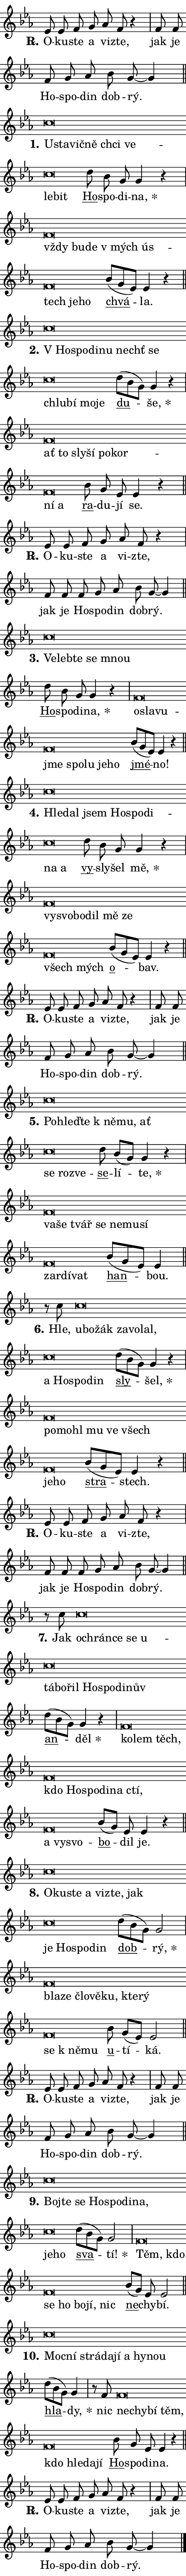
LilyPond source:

\version "2.22.1"
\header { tagline = "" }
\paper {
  indent = 0\cm
  top-margin = 0\cm
  right-margin = 0\cm
  bottom-margin = 0\cm
  left-margin = 0\cm
  paper-width = 7\cm
  page-breaking = #ly:one-page-breaking
  system-system-spacing.basic-distance = #11
  score-system-spacing.basic-distance = #11
  ragged-last = ##f
}


%% Author: Thomas Morley
%% https://lists.gnu.org/archive/html/lilypond-user/2020-05/msg00002.html
#(define (line-position grob)
"Returns position of @var[grob} in current system:
   @code{'start}, if at first time-step
   @code{'end}, if at last time-step
   @code{'middle} otherwise
"
  (let* ((col (ly:item-get-column grob))
         (ln (ly:grob-object col 'left-neighbor))
         (rn (ly:grob-object col 'right-neighbor))
         (col-to-check-left (if (ly:grob? ln) ln col))
         (col-to-check-right (if (ly:grob? rn) rn col))
         (break-dir-left
           (and
             (ly:grob-property col-to-check-left 'non-musical #f)
             (ly:item-break-dir col-to-check-left)))
         (break-dir-right
           (and
             (ly:grob-property col-to-check-right 'non-musical #f)
             (ly:item-break-dir col-to-check-right))))
        (cond ((eqv? 1 break-dir-left) 'start)
              ((eqv? -1 break-dir-right) 'end)
              (else 'middle))))

#(define (tranparent-at-line-position vctor)
  (lambda (grob)
  "Relying on @code{line-position} select the relevant enry from @var{vctor}.
Used to determine transparency,"
    (case (line-position grob)
      ((end) (not (vector-ref vctor 0)))
      ((middle) (not (vector-ref vctor 1)))
      ((start) (not (vector-ref vctor 2))))))

noteHeadBreakVisibility =
#(define-music-function (break-visibility)(vector?)
"Makes @code{NoteHead}s transparent relying on @var{break-visibility}"
#{
  \override NoteHead.transparent =
    #(tranparent-at-line-position break-visibility)
#})

#(define delete-ledgers-for-transparent-note-heads
  (lambda (grob)
    "Reads whether a @code{NoteHead} is transparent.
If so this @code{NoteHead} is removed from @code{'note-heads} from
@var{grob}, which is supposed to be @code{LedgerLineSpanner}.
As a result ledgers are not printed for this @code{NoteHead}"
    (let* ((nhds-array (ly:grob-object grob 'note-heads))
           (nhds-list
             (if (ly:grob-array? nhds-array)
                 (ly:grob-array->list nhds-array)
                 '()))
           ;; Relies on the transparent-property being done before
           ;; Staff.LedgerLineSpanner.after-line-breaking is executed.
           ;; This is fragile ...
           (to-keep
             (remove
               (lambda (nhd)
                 (ly:grob-property nhd 'transparent #f))
               nhds-list)))
      ;; TODO find a better method to iterate over grob-arrays, similiar
      ;; to filter/remove etc for lists
      ;; For now rebuilt from scratch
      (set! (ly:grob-object grob 'note-heads)  '())
      (for-each
        (lambda (nhd)
          (ly:pointer-group-interface::add-grob grob 'note-heads nhd))
        to-keep))))

hideNotes = {
  \noteHeadBreakVisibility #begin-of-line-visible
}
unHideNotes = {
  \noteHeadBreakVisibility #all-visible
}

% work-around for resetting accidentals
% https://lilypond.org/doc/v2.23/Documentation/notation/displaying-rhythms#unmetered-music
cadenzaMeasure = {
  \cadenzaOff
  \partial 1024 s1024
  \cadenzaOn
}

#(define-markup-command (accent layout props text) (markup?)
  "Underline accented syllable"
  (interpret-markup layout props
    #{\markup \override #'(offset . 4.3) \underline { #text }#}))

responsum = \markup \concat {
  "R" \hspace #-1.05 \path #0.1 #'((moveto 0 0.07) (lineto 0.9 0.8)) \hspace #0.05 "."
}

\layout {
    \context {
        \Staff
        \remove "Time_signature_engraver"
        \override LedgerLineSpanner.after-line-breaking = #delete-ledgers-for-transparent-note-heads
    }
    \context {
        \Voice {
            \override NoteHead.output-attributes = #'((class . "notehead"))
            \override Hairpin.height = #0.55
        }
    }
    \context {
        \Lyrics {
            \override StanzaNumber.output-attributes = #'((class . "stanzanumber"))
            \override LyricSpace.minimum-distance = #0.9
            \override LyricText.font-name = #"TeX Gyre Schola"
            \override LyricText.font-size = 1
            \override StanzaNumber.font-name = #"TeX Gyre Schola Bold"
            \override StanzaNumber.font-size = 1
        }
    }
}

% magnetic-lyrics.ily
%
%   written by
%     Jean Abou Samra <jean@abou-samra.fr>
%     Werner Lemberg <wl@gnu.org>
%
%   adapted by
%     Jiri Hon <jiri.hon@gmail.com>
%
% Version 2022-Apr-15

% https://www.mail-archive.com/lilypond-user@gnu.org/msg149350.html

#(define (Left_hyphen_pointer_engraver context)
   "Collect syllable-hyphen-syllable occurrences in lyrics and store
them in properties.  This engraver only looks to the left.  For
example, if the lyrics input is @code{foo -- bar}, it does the
following.

@itemize @bullet
@item
Set the @code{text} property of the @code{LyricHyphen} grob between
@q{foo} and @q{bar} to @code{foo}.

@item
Set the @code{left-hyphen} property of the @code{LyricText} grob with
text @q{foo} to the @code{LyricHyphen} grob between @q{foo} and
@q{bar}.
@end itemize

Use this auxiliary engraver in combination with the
@code{lyric-@/text::@/apply-@/magnetic-@/offset!} hook."
   (let ((hyphen #f)
         (text #f))
     (make-engraver
      (acknowledgers
       ((lyric-syllable-interface engraver grob source-engraver)
        (set! text grob)))
      (end-acknowledgers
       ((lyric-hyphen-interface engraver grob source-engraver)
        ;(when (not (grob::has-interface grob 'lyric-space-interface))
          (set! hyphen grob)));)
      ((stop-translation-timestep engraver)
       (when (and text hyphen)
         (ly:grob-set-object! text 'left-hyphen hyphen))
       (set! text #f)
       (set! hyphen #f)))))

#(define (lyric-text::apply-magnetic-offset! grob)
   "If the space between two syllables is less than the value in
property @code{LyricText@/.details@/.squash-threshold}, move the right
syllable to the left so that it gets concatenated with the left
syllable.

Use this function as a hook for
@code{LyricText@/.after-@/line-@/breaking} if the
@code{Left_@/hyphen_@/pointer_@/engraver} is active."
   (let ((hyphen (ly:grob-object grob 'left-hyphen #f)))
     (when hyphen
       (let ((left-text (ly:spanner-bound hyphen LEFT)))
         (when (grob::has-interface left-text 'lyric-syllable-interface)
           (let* ((common (ly:grob-common-refpoint grob left-text X))
                  (this-x-ext (ly:grob-extent grob common X))
                  (left-x-ext
                   (begin
                     ;; Trigger magnetism for left-text.
                     (ly:grob-property left-text 'after-line-breaking)
                     (ly:grob-extent left-text common X)))
                  ;; `delta` is the gap width between two syllables.
                  (delta (- (interval-start this-x-ext)
                            (interval-end left-x-ext)))
                  (details (ly:grob-property grob 'details))
                  (threshold (assoc-get 'squash-threshold details 0.2)))
             (when (< delta threshold)
               (let* (;; We have to manipulate the input text so that
                      ;; ligatures crossing syllable boundaries are not
                      ;; disabled.  For languages based on the Latin
                      ;; script this is essentially a beautification.
                      ;; However, for non-Western scripts it can be a
                      ;; necessity.
                      (lt (ly:grob-property left-text 'text))
                      (rt (ly:grob-property grob 'text))
                      (is-space (grob::has-interface hyphen 'lyric-space-interface))
                      (space (if is-space " " ""))
                      (space-markup (grob-interpret-markup grob " "))
                      (space-size (interval-length (ly:stencil-extent space-markup X)))
                      (extra-delta (if is-space space-size 0))
                      ;; Append new syllable.
                      (ltrt-space (if (and (string? lt) (string? rt))
                                (string-append lt space rt)
                                (make-concat-markup (list lt space rt))))
                      ;; Right-align `ltrt` to the right side.
                      (ltrt-space-markup (grob-interpret-markup
                               grob
                               (make-translate-markup
                                (cons (interval-length this-x-ext) 0)
                                (make-right-align-markup ltrt-space)))))
                 (begin
                   ;; Don't print `left-text`.
                   (ly:grob-set-property! left-text 'stencil #f)
                   ;; Set text and stencil (which holds all collected
                   ;; syllables so far) and shift it to the left.
                   (ly:grob-set-property! grob 'text ltrt-space)
                   (ly:grob-set-property! grob 'stencil ltrt-space-markup)
                   (ly:grob-translate-axis! grob (- (- delta extra-delta)) X))))))))))


#(define (lyric-hyphen::displace-bounds-first grob)
   ;; Make very sure this callback isn't triggered too early.
   (let ((left (ly:spanner-bound grob LEFT))
         (right (ly:spanner-bound grob RIGHT)))
     (ly:grob-property left 'after-line-breaking)
     (ly:grob-property right 'after-line-breaking)
     (ly:lyric-hyphen::print grob)))

squashThreshold = #0.4

\layout {
  \context {
    \Lyrics
    \consists #Left_hyphen_pointer_engraver
    \override LyricText.after-line-breaking =
      #lyric-text::apply-magnetic-offset!
    \override LyricHyphen.stencil = #lyric-hyphen::displace-bounds-first
    \override LyricText.details.squash-threshold = \squashThreshold
    \override LyricHyphen.minimum-distance = 0
    \override LyricHyphen.minimum-length = \squashThreshold
  }
}

squash = \override LyricText.details.squash-threshold = 9999
unSquash = \override LyricText.details.squash-threshold = \squashThreshold

left = \override LyricText.self-alignment-X = #LEFT
unLeft = \revert LyricText.self-alignment-X

starOffset = #(lambda (grob) 
                (let ((x_offset (ly:self-alignment-interface::aligned-on-x-parent grob)))
                  (if (= x_offset 0) 0 (+ x_offset 1.2))))

star = #(define-music-function (syllable)(string?)
"Append star separator at the end of a syllable"
#{
  \once \override LyricText.X-offset = #starOffset
  \lyricmode { \markup {
    #syllable
    \override #'((font-name . "TeX Gyre Schola Bold")) \hspace #0.2 \lower #0.65 \larger "*"
  } }
#})

starAccent = #(define-music-function (syllable)(string?)
"Append star separator at the end of a syllable and make accent"
#{
  \once \override LyricText.X-offset = #starOffset
  \lyricmode { \markup {
    \accent #syllable
    \override #'((font-name . "TeX Gyre Schola Bold")) \hspace #0.2 \lower #0.65 \larger "*"
  } }
#})

breath = #(define-music-function (syllable)(string?)
"Append breathing indicator at the end of a syllable"
#{
  \lyricmode { \markup { #syllable "+" } }
#})

optionalBreath = #(define-music-function (syllable)(string?)
"Append optional breathing indicator at the end of a syllable"
#{
  \lyricmode { \markup { #syllable "(+)" } }
#})


\score {
    <<
        \new Voice = "melody" { \cadenzaOn \key es \major \relative { es'8 es f g as f r4 \cadenzaMeasure \bar "|" f8 f \bar "" f g as \bar "" bes g~ g4 \cadenzaMeasure \bar "||" \break }
\relative { c''\breve*1/16 \hideNotes \breve*1/16 \bar "" \breve*1/16 \bar "" \breve*1/16 \bar "" \breve*1/16 \bar "" \breve*1/16 \bar "" \breve*1/16 \breve*1/16 \bar "" \unHideNotes \bar "" d8 bes g g4 r \cadenzaMeasure \bar "|" f\breve*1/16 \hideNotes \breve*1/16 \bar "" \breve*1/16 \bar "" \breve*1/16 \bar "" \breve*1/16 \bar "" \breve*1/16 \bar "" \breve*1/16 \breve*1/16 \bar "" \unHideNotes \bar "" bes8[( g es)] es4 r \cadenzaMeasure \bar "||" \break }
\relative { c''\breve*1/16 \hideNotes \breve*1/16 \bar "" \breve*1/16 \bar "" \breve*1/16 \bar "" \breve*1/16 \bar "" \breve*1/16 \bar "" \breve*1/16 \bar "" \breve*1/16 \bar "" \breve*1/16 \breve*1/16 \bar "" \unHideNotes \bar "" d8[( bes g)] g4 r \cadenzaMeasure \bar "|" f\breve*1/16 \hideNotes \breve*1/16 \bar "" \breve*1/16 \bar "" \breve*1/16 \bar "" \breve*1/16 \bar "" \breve*1/16 \bar "" \breve*1/16 \breve*1/16 \bar "" \unHideNotes \bar "" bes8 g es es4 r \cadenzaMeasure \bar "||" \break }
\relative { es'8 es f g as f r4 \cadenzaMeasure \bar "|" f8 f \bar "" f g as \bar "" bes g~ g4 \cadenzaMeasure \bar "||" \break }
\relative { c''\breve*1/16 \hideNotes \breve*1/16 \bar "" \breve*1/16 \bar "" \breve*1/16 \breve*1/16 \bar "" \unHideNotes \bar "" d8 bes g g4 r \cadenzaMeasure \bar "|" f\breve*1/16 \hideNotes \breve*1/16 \bar "" \breve*1/16 \bar "" \breve*1/16 \bar "" \breve*1/16 \bar "" \breve*1/16 \bar "" \breve*1/16 \breve*1/16 \bar "" \unHideNotes \bar "" bes8[( g es)] es4 r \cadenzaMeasure \bar "||" \break }
\relative { c''\breve*1/16 \hideNotes \breve*1/16 \bar "" \breve*1/16 \bar "" \breve*1/16 \bar "" \breve*1/16 \bar "" \breve*1/16 \bar "" \breve*1/16 \breve*1/16 \bar "" \unHideNotes \bar "" d8 bes g g4 r \cadenzaMeasure \bar "|" f\breve*1/16 \hideNotes \breve*1/16 \bar "" \breve*1/16 \bar "" \breve*1/16 \bar "" \breve*1/16 \bar "" \breve*1/16 \bar "" \breve*1/16 \breve*1/16 \bar "" \unHideNotes \bar "" bes8[( g es)] es4 r \cadenzaMeasure \bar "||" \break }
\relative { es'8 es f g as f r4 \cadenzaMeasure \bar "|" f8 f \bar "" f g as \bar "" bes g~ g4 \cadenzaMeasure \bar "||" \break }
\relative { c''\breve*1/16 \hideNotes \breve*1/16 \bar "" \breve*1/16 \bar "" \breve*1/16 \bar "" \breve*1/16 \bar "" \breve*1/16 \bar "" \breve*1/16 \bar "" \breve*1/16 \breve*1/16 \bar "" \unHideNotes \bar "" d8 bes[( g)] g4 r \cadenzaMeasure \bar "|" f\breve*1/16 \hideNotes \breve*1/16 \bar "" \breve*1/16 \bar "" \breve*1/16 \bar "" \breve*1/16 \bar "" \breve*1/16 \bar "" \breve*1/16 \bar "" \breve*1/16 \bar "" \breve*1/16 \breve*1/16 \bar "" \unHideNotes \bar "" bes8[( g es)] es4 \cadenzaMeasure \bar "||" \break }
\relative { r8 c''8 c\breve*1/16 \hideNotes \breve*1/16 \bar "" \breve*1/16 \bar "" \breve*1/16 \bar "" \breve*1/16 \bar "" \breve*1/16 \bar "" \breve*1/16 \bar "" \breve*1/16 \bar "" \breve*1/16 \breve*1/16 \bar "" \unHideNotes \bar "" d8[( bes g)] g4 r \cadenzaMeasure \bar "|" f\breve*1/16 \hideNotes \breve*1/16 \bar "" \breve*1/16 \bar "" \breve*1/16 \bar "" \breve*1/16 \bar "" \breve*1/16 \bar "" \breve*1/16 \breve*1/16 \bar "" \unHideNotes \bar "" bes8[( g es)] es4 r \cadenzaMeasure \bar "||" \break }
\relative { es'8 es f g as f r4 \cadenzaMeasure \bar "|" f8 f \bar "" f g as \bar "" bes g~ g4 \cadenzaMeasure \bar "||" \break }
\relative { r8 c''8 c\breve*1/16 \hideNotes \breve*1/16 \bar "" \breve*1/16 \bar "" \breve*1/16 \bar "" \breve*1/16 \bar "" \breve*1/16 \bar "" \breve*1/16 \bar "" \breve*1/16 \bar "" \breve*1/16 \bar "" \breve*1/16 \bar "" \breve*1/16 \breve*1/16 \bar "" \unHideNotes \bar "" d8[( bes g)] g4 r \cadenzaMeasure \bar "|" f\breve*1/16 \hideNotes \breve*1/16 \bar "" \breve*1/16 \bar "" \breve*1/16 \bar "" \breve*1/16 \bar "" \breve*1/16 \bar "" \breve*1/16 \bar "" \breve*1/16 \bar "" \breve*1/16 \bar "" \breve*1/16 \bar "" \breve*1/16 \breve*1/16 \bar "" \unHideNotes \bar "" bes8[( g)] es es4 r \cadenzaMeasure \bar "||" \break }
\relative { c''\breve*1/16 \hideNotes \breve*1/16 \bar "" \breve*1/16 \bar "" \breve*1/16 \bar "" \breve*1/16 \bar "" \breve*1/16 \bar "" \breve*1/16 \bar "" \breve*1/16 \bar "" \breve*1/16 \bar "" \breve*1/16 \breve*1/16 \bar "" \unHideNotes \bar "" d8[( bes g)] g2 \cadenzaMeasure \bar "|" f\breve*1/16 \hideNotes \breve*1/16 \bar "" \breve*1/16 \bar "" \breve*1/16 \bar "" \breve*1/16 \bar "" \breve*1/16 \bar "" \breve*1/16 \bar "" \breve*1/16 \bar "" \breve*1/16 \breve*1/16 \bar "" \unHideNotes \bar "" bes8 g[( es)] es2 \cadenzaMeasure \bar "||" \break }
\relative { es'8 es f g as f r4 \cadenzaMeasure \bar "|" f8 f \bar "" f g as \bar "" bes g~ g4 \cadenzaMeasure \bar "||" \break }
\relative { c''\breve*1/16 \hideNotes \breve*1/16 \bar "" \breve*1/16 \bar "" \breve*1/16 \bar "" \breve*1/16 \bar "" \breve*1/16 \bar "" \breve*1/16 \bar "" \breve*1/16 \breve*1/16 \bar "" \unHideNotes \bar "" d8[( bes g)] g2 \cadenzaMeasure \bar "|" f\breve*1/16 \hideNotes \breve*1/16 \bar "" \breve*1/16 \bar "" \breve*1/16 \bar "" \breve*1/16 \bar "" \breve*1/16 \breve*1/16 \bar "" \unHideNotes \bar "" bes8[( g)] es es2 \cadenzaMeasure \bar "||" \break }
\relative { c''\breve*1/16 \hideNotes \breve*1/16 \bar "" \breve*1/16 \bar "" \breve*1/16 \bar "" \breve*1/16 \bar "" \breve*1/16 \bar "" \breve*1/16 \breve*1/16 \bar "" \unHideNotes \bar "" d8[( bes g)] g4 \cadenzaMeasure \bar "|" r8 f8 f\breve*1/16 \hideNotes \breve*1/16 \bar "" \breve*1/16 \bar "" \breve*1/16 \bar "" \breve*1/16 \bar "" \breve*1/16 \bar "" \breve*1/16 \breve*1/16 \bar "" \unHideNotes \bar "" bes8 g es es4 r \cadenzaMeasure \bar "||" \break }
\relative { es'8 es f g as f r4 \cadenzaMeasure \bar "|" f8 f \bar "" f g as \bar "" bes g~ g4 \cadenzaMeasure \bar "||" \break } \bar "|." }
        \new Lyrics \lyricsto "melody" { \lyricmode { \set stanza = \responsum
O -- ku -- ste a vi -- zte, jak je Ho -- spo -- din dob -- rý.
\set stanza = "1."
\left U -- \squash sta -- vič -- ně chci ve -- le -- bit \unLeft \unSquash \markup \accent Ho -- spo -- di -- \star na, \left vždy \squash bu -- de "v mých" ús -- tech je -- ho \unLeft \unSquash \markup \accent chvá -- la.
\set stanza = "2."
\left "V Ho" -- \squash spo -- di -- nu nechť se chlu -- bí mo -- je \unLeft \unSquash \markup \accent du -- \star še, \left ať \squash to sly -- ší po -- kor -- ní a \unLeft \unSquash \markup \accent ra -- du -- jí se.
\set stanza = \responsum
O -- ku -- ste a vi -- zte, jak je Ho -- spo -- din dob -- rý.
\set stanza = "3."
\left Ve -- \squash leb -- te se mnou \unLeft \unSquash \markup \accent Ho -- spo -- di -- \star na, \left o -- \squash sla -- vu -- jme spo -- lu je -- ho \unLeft \unSquash \markup \accent jmé -- no!
\set stanza = "4."
\left Hle -- \squash dal jsem Ho -- spo -- di -- na a \unLeft \unSquash \markup \accent vy -- sly -- šel \star mě, \left vy -- \squash svo -- bo -- dil mě ze všech mých \unLeft \unSquash \markup \accent o -- bav.
\set stanza = \responsum
O -- ku -- ste a vi -- zte, jak je Ho -- spo -- din dob -- rý.
\set stanza = "5."
\left Po -- \squash hleď -- te "k ně" -- mu, ať se roz -- ve -- \unLeft \unSquash \markup \accent se -- lí -- \star te, \left va -- \squash še tvář se ne -- mu -- sí za -- rdí -- vat \unLeft \unSquash \markup \accent han -- bou.
\set stanza = "6."
Hle, \left u -- \squash bo -- žák za -- vo -- lal, a Ho -- spo -- din \unLeft \unSquash \markup \accent sly -- \star šel, \left po -- \squash mo -- hl mu ve všech je -- ho \unLeft \unSquash \markup \accent stra -- stech.
\set stanza = \responsum
O -- ku -- ste a vi -- zte, jak je Ho -- spo -- din dob -- rý.
\set stanza = "7."
Jak \left o -- \squash chrán -- ce se u -- tá -- bo -- řil Ho -- spo -- di -- nův \unLeft \unSquash \markup \accent an -- \star děl \left ko -- \squash lem těch, kdo Ho -- spo -- di -- na ctí, a vy -- svo -- \unLeft \unSquash \markup \accent bo -- dil je.
\set stanza = "8."
\left O -- \squash ku -- ste a vi -- zte, jak je Ho -- spo -- din \unLeft \unSquash \markup \accent dob -- \star rý, \left bla -- \squash ze člo -- vě -- ku, kte -- rý se "k ně" -- mu \unLeft \unSquash \markup \accent u -- tí -- ká.
\set stanza = \responsum
O -- ku -- ste a vi -- zte, jak je Ho -- spo -- din dob -- rý.
\set stanza = "9."
\left Boj -- \squash te se Ho -- spo -- di -- na, je -- ho \unLeft \unSquash \markup \accent sva -- \star tí! \left Těm, \squash kdo se ho bo -- jí, nic \unLeft \unSquash \markup \accent ne -- chy -- bí.
\set stanza = "10."
\left Moc -- \squash ní strá -- da -- jí a hy -- nou \unLeft \unSquash \markup \accent hla -- \star dy, nic \left ne -- \squash chy -- bí těm, kdo hle -- da -- jí \unLeft \unSquash \markup \accent Ho -- spo -- di -- na.
\set stanza = \responsum
O -- ku -- ste a vi -- zte, jak je Ho -- spo -- din dob -- rý. } }
    >>
    \layout {}
}
